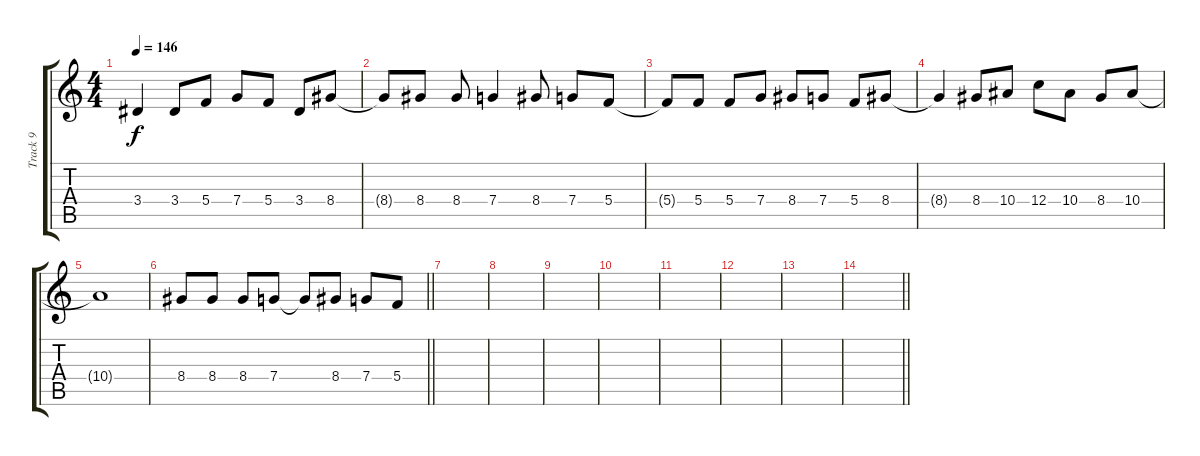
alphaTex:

\track ("Track 9" "Track 9") {instrument distortionguitar bank 255}
\staff {score tabs}
\tuning (D4 A3 F3 C3 G2 C2) {hide}
\ts (4 4)
\tempo 146
\clef g2
\ks c
3.4{t}.4{dy f} 3.4.8 5.4.8 7.4.8 5.4.8 3.4.8 8.4.8 |
8.4{t}.8 8.4.8 8.4.8 7.4.4 8.4.8 7.4.8 5.4.8 |
5.4{t}.8 5.4.8 5.4.8 7.4.8 8.4.8 7.4.8 5.4.8 8.4.8 |
8.4{t}.4 8.4.8 10.4.8 12.4.8 10.4.8 8.4.8 10.4.8 |
10.4{t}.1 |
\barLineRight lightlight
8.4.8 8.4.8 8.4.8 7.4.8 7.4{t}.8 8.4.8 7.4.8 5.4.8 |
|
|
|
|
|
|
|
\barLineRight lightlight
